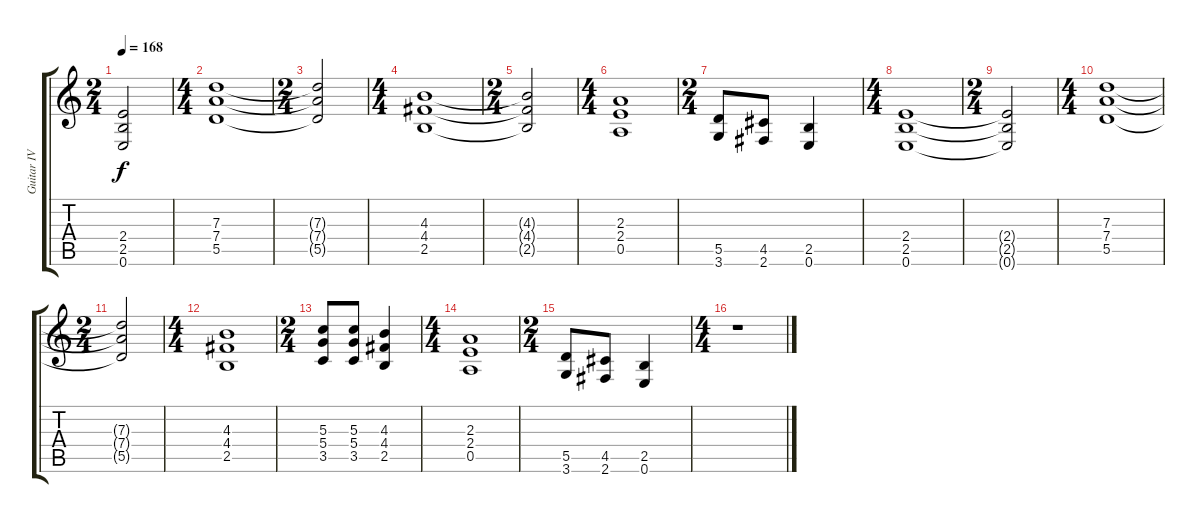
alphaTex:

\track ("Guitar IV" "Guitar IV") {instrument distortionguitar}
\staff {score tabs}
\tuning (E4 B3 G3 D3 A2 E2) {hide}
\ts (2 4)
\tempo 168
\clef g2
\ks c
(2.4{t} 2.5{t} 0.6{t}).2{dy f} |
\ts (4 4)
(7.3 7.4 5.5).1 |
\ts (2 4)
(7.3{t} 7.4{t} 5.5{t}).2 |
\ts (4 4)
(4.3 4.4 2.5).1 |
\ts (2 4)
(4.3{t} 4.4{t} 2.5{t}).2 |
\ts (4 4)
(2.3 2.4 0.5).1 |
\ts (2 4)
(5.5 3.6).8 (4.5 2.6).8 (2.5 0.6).4 |
\ts (4 4)
(2.4 2.5 0.6).1 |
\ts (2 4)
(2.4{t} 2.5{t} 0.6{t}).2 |
\ts (4 4)
(7.3 7.4 5.5).1 |
\ts (2 4)
(7.3{t} 7.4{t} 5.5{t}).2 |
\ts (4 4)
(4.3 4.4 2.5).1 |
\ts (2 4)
(5.3 5.4 3.5).8 (5.3 5.4 3.5).8 (4.3 4.4 2.5).4 |
\ts (4 4)
(2.3 2.4 0.5).1 |
\ts (2 4)
(5.5 3.6).8 (4.5 2.6).8 (2.5 0.6).4 |
\ts (4 4)
r.1
